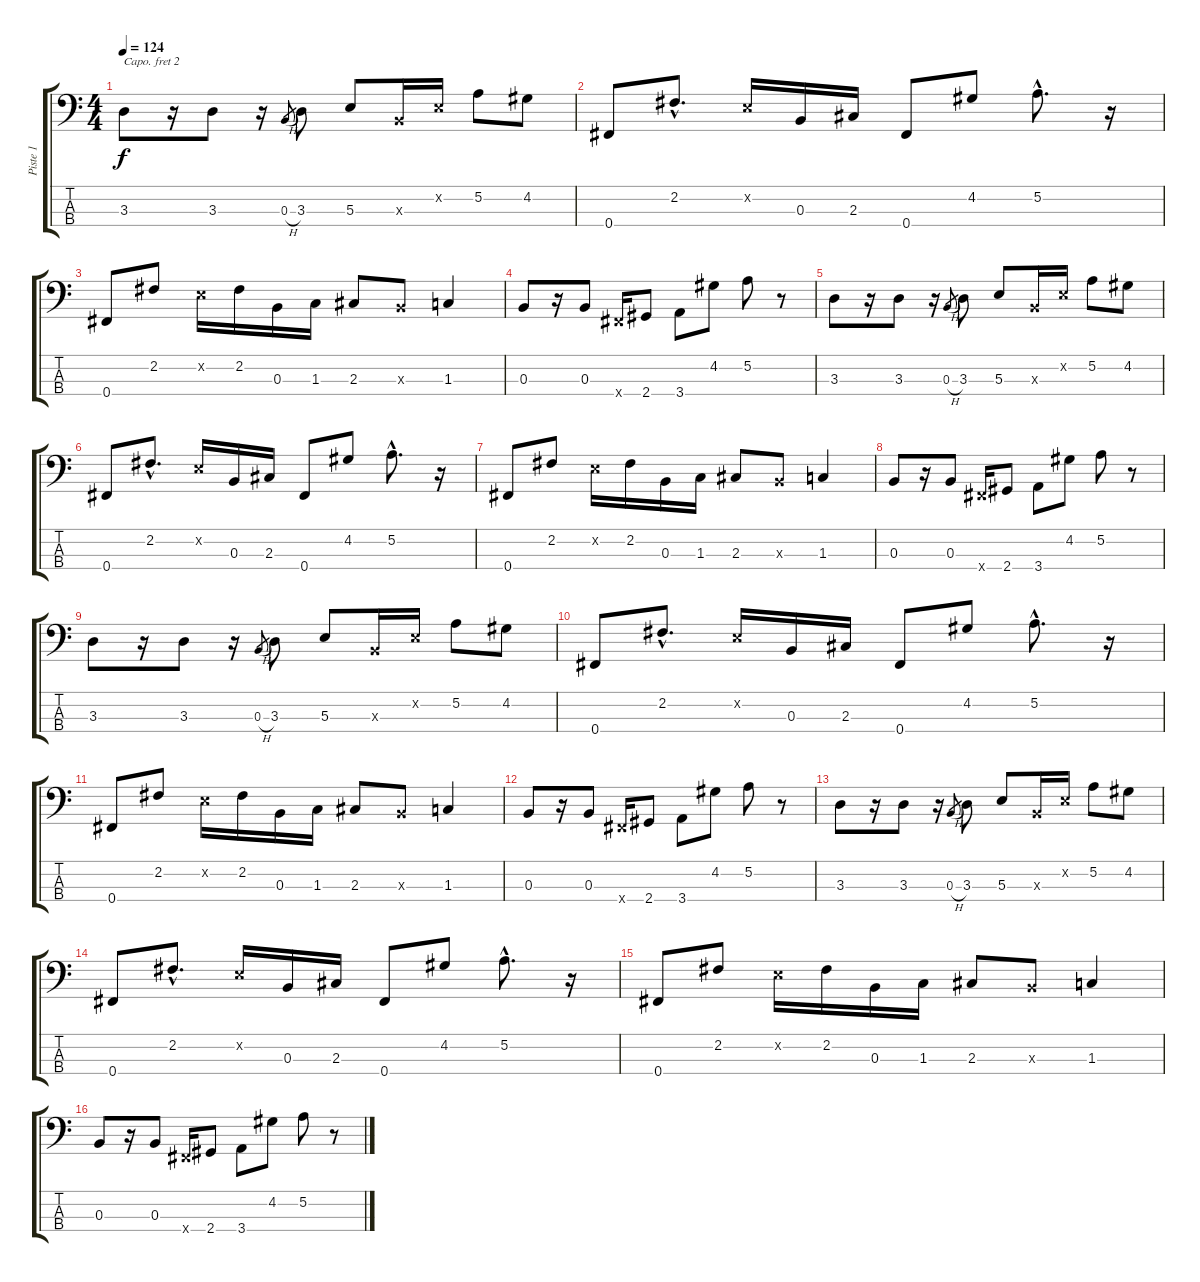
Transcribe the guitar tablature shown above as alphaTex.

\track ("Piste 1" "Piste 1") {instrument electricbasspick}
\staff {score tabs}
\capo 2
\tuning (G2 D2 A1 E1) {hide}
\ts (4 4)
\tempo 124
\clef f4
\ks c
3.3.8{dy f} r.16 3.3.8 r.16 0.3{h}.8{gr} 3.3.8 5.3.8 0.3{x}.16 0.2{x}.16 5.2.8 4.2.8 |
0.4.8 2.2{hac}.8{d} 0.2{x}.16 0.3.16 2.3.16 0.4.8 4.2.8 5.2{hac}.8{d} r.16 |
0.4.8 2.2.8 0.2{x}.16 2.2.16 0.3.16 1.3.16 2.3.8 0.3{x}.8 1.3.4 |
0.3.8 r.16 0.3.8 0.4{x}.16 2.4.8 3.4.8 4.2.8 5.2.8 r.8 |
3.3.8 r.16 3.3.8 r.16 0.3{h}.8{gr} 3.3.8 5.3.8 0.3{x}.16 0.2{x}.16 5.2.8 4.2.8 |
0.4.8 2.2{hac}.8{d} 0.2{x}.16 0.3.16 2.3.16 0.4.8 4.2.8 5.2{hac}.8{d} r.16 |
0.4.8 2.2.8 0.2{x}.16 2.2.16 0.3.16 1.3.16 2.3.8 0.3{x}.8 1.3.4 |
0.3.8 r.16 0.3.8 0.4{x}.16 2.4.8 3.4.8 4.2.8 5.2.8 r.8 |
3.3.8 r.16 3.3.8 r.16 0.3{h}.8{gr} 3.3.8 5.3.8 0.3{x}.16 0.2{x}.16 5.2.8 4.2.8 |
0.4.8 2.2{hac}.8{d} 0.2{x}.16 0.3.16 2.3.16 0.4.8 4.2.8 5.2{hac}.8{d} r.16 |
0.4.8 2.2.8 0.2{x}.16 2.2.16 0.3.16 1.3.16 2.3.8 0.3{x}.8 1.3.4 |
0.3.8 r.16 0.3.8 0.4{x}.16 2.4.8 3.4.8 4.2.8 5.2.8 r.8 |
3.3.8 r.16 3.3.8 r.16 0.3{h}.8{gr} 3.3.8 5.3.8 0.3{x}.16 0.2{x}.16 5.2.8 4.2.8 |
0.4.8 2.2{hac}.8{d} 0.2{x}.16 0.3.16 2.3.16 0.4.8 4.2.8 5.2{hac}.8{d} r.16 |
0.4.8 2.2.8 0.2{x}.16 2.2.16 0.3.16 1.3.16 2.3.8 0.3{x}.8 1.3.4 |
0.3.8 r.16 0.3.8 0.4{x}.16 2.4.8 3.4.8 4.2.8 5.2.8 r.8
